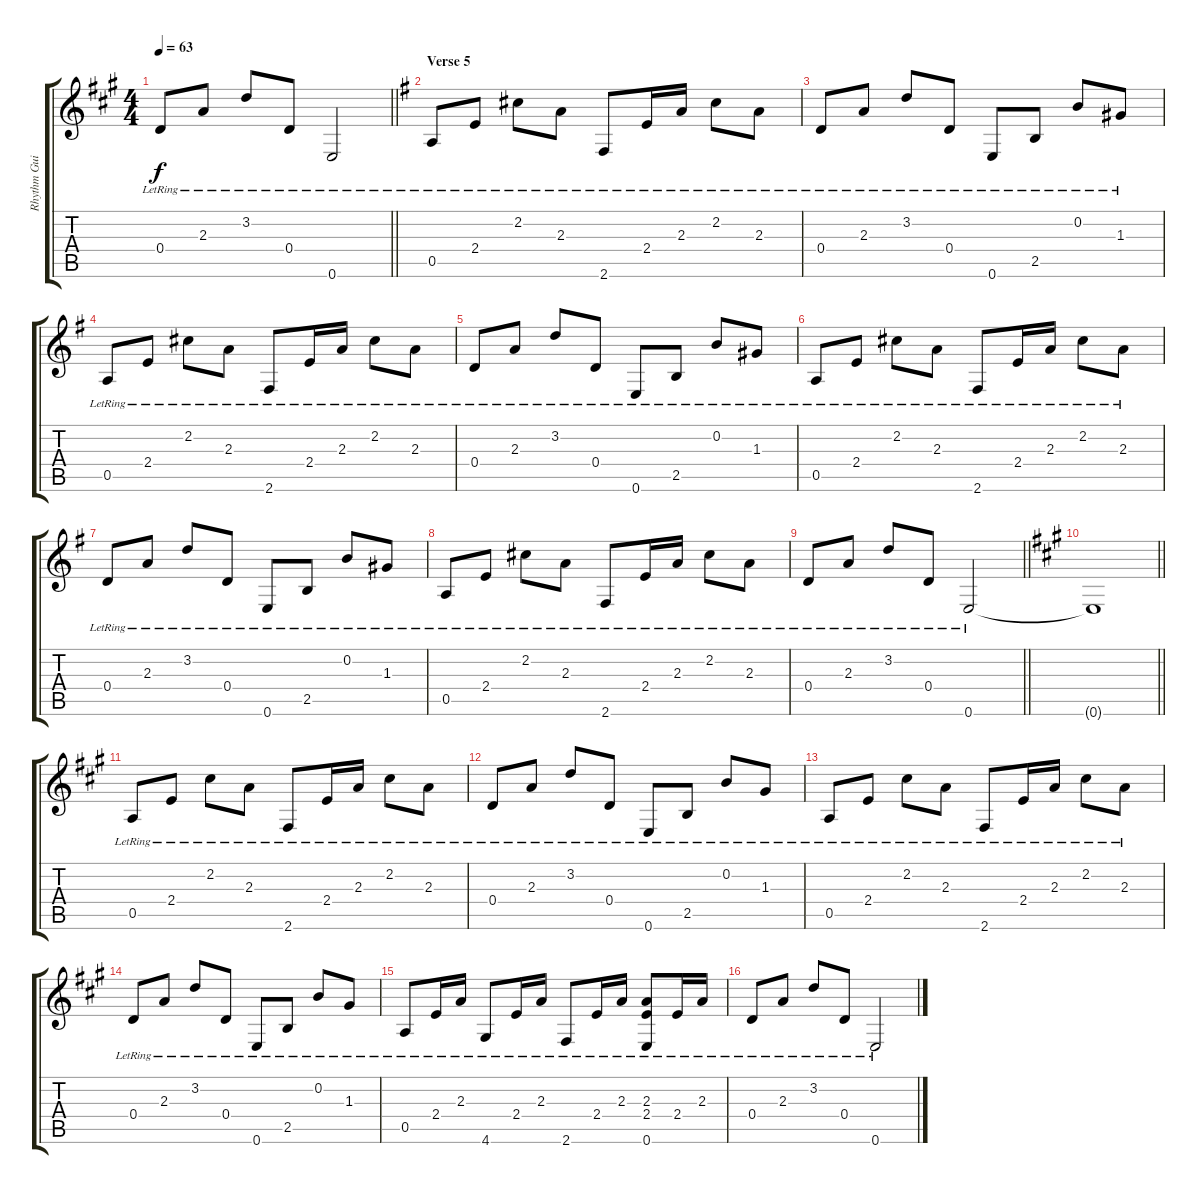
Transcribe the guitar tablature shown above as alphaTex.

\track ("Rhythm Guitar" "Rhythm Gui") {instrument acousticguitarsteel}
\staff {score tabs}
\tuning (E4 B3 G3 D3 A2 E2) {hide}
\ts (4 4)
\tempo 63
\clef g2
\barLineRight lightlight
\ks a
0.4{lr}.8{dy f} 2.3{lr}.8 3.2{lr}.8 0.4{lr}.8 0.6{lr}.2 |
\section ("" "Verse 5")
\ks g
0.5{lr}.8 2.4{lr}.8 2.2{lr}.8 2.3{lr}.8 2.6{lr}.8 2.4{lr}.16 2.3{lr}.16 2.2{lr}.8 2.3{lr}.8 |
0.4{lr}.8 2.3{lr}.8 3.2{lr}.8 0.4{lr}.8 0.6{lr}.8 2.5{lr}.8 0.2{lr}.8 1.3{lr}.8 |
0.5{lr}.8 2.4{lr}.8 2.2{lr}.8 2.3{lr}.8 2.6{lr}.8 2.4{lr}.16 2.3{lr}.16 2.2{lr}.8 2.3{lr}.8 |
0.4{lr}.8 2.3{lr}.8 3.2{lr}.8 0.4{lr}.8 0.6{lr}.8 2.5{lr}.8 0.2{lr}.8 1.3{lr}.8 |
0.5{lr}.8 2.4{lr}.8 2.2{lr}.8 2.3{lr}.8 2.6{lr}.8 2.4{lr}.16 2.3{lr}.16 2.2{lr}.8 2.3{lr}.8 |
0.4{lr}.8 2.3{lr}.8 3.2{lr}.8 0.4{lr}.8 0.6{lr}.8 2.5{lr}.8 0.2{lr}.8 1.3{lr}.8 |
0.5{lr}.8 2.4{lr}.8 2.2{lr}.8 2.3{lr}.8 2.6{lr}.8 2.4{lr}.16 2.3{lr}.16 2.2{lr}.8 2.3{lr}.8 |
\barLineRight lightlight
0.4{lr}.8 2.3{lr}.8 3.2{lr}.8 0.4{lr}.8 0.6{lr}.2 |
\barLineRight lightlight
\ks a
0.6{t}.1 |
0.5{lr}.8 2.4{lr}.8 2.2{lr}.8 2.3{lr}.8 2.6{lr}.8 2.4{lr}.16 2.3{lr}.16 2.2{lr}.8 2.3{lr}.8 |
0.4{lr}.8 2.3{lr}.8 3.2{lr}.8 0.4{lr}.8 0.6{lr}.8 2.5{lr}.8 0.2{lr}.8 1.3{lr}.8 |
0.5{lr}.8 2.4{lr}.8 2.2{lr}.8 2.3{lr}.8 2.6{lr}.8 2.4{lr}.16 2.3{lr}.16 2.2{lr}.8 2.3{lr}.8 |
0.4{lr}.8 2.3{lr}.8 3.2{lr}.8 0.4{lr}.8 0.6{lr}.8 2.5{lr}.8 0.2{lr}.8 1.3{lr}.8 |
0.5{lr}.8 2.4{lr}.16 2.3{lr}.16 4.6{lr}.8 2.4{lr}.16 2.3{lr}.16 2.6{lr}.8 2.4{lr}.16 2.3{lr}.16 (2.3{lr} 2.4{lr} 0.6{lr}).8 2.4{lr}.16 2.3{lr}.16 |
0.4{lr}.8 2.3{lr}.8 3.2{lr}.8 0.4{lr}.8 0.6{lr}.2
